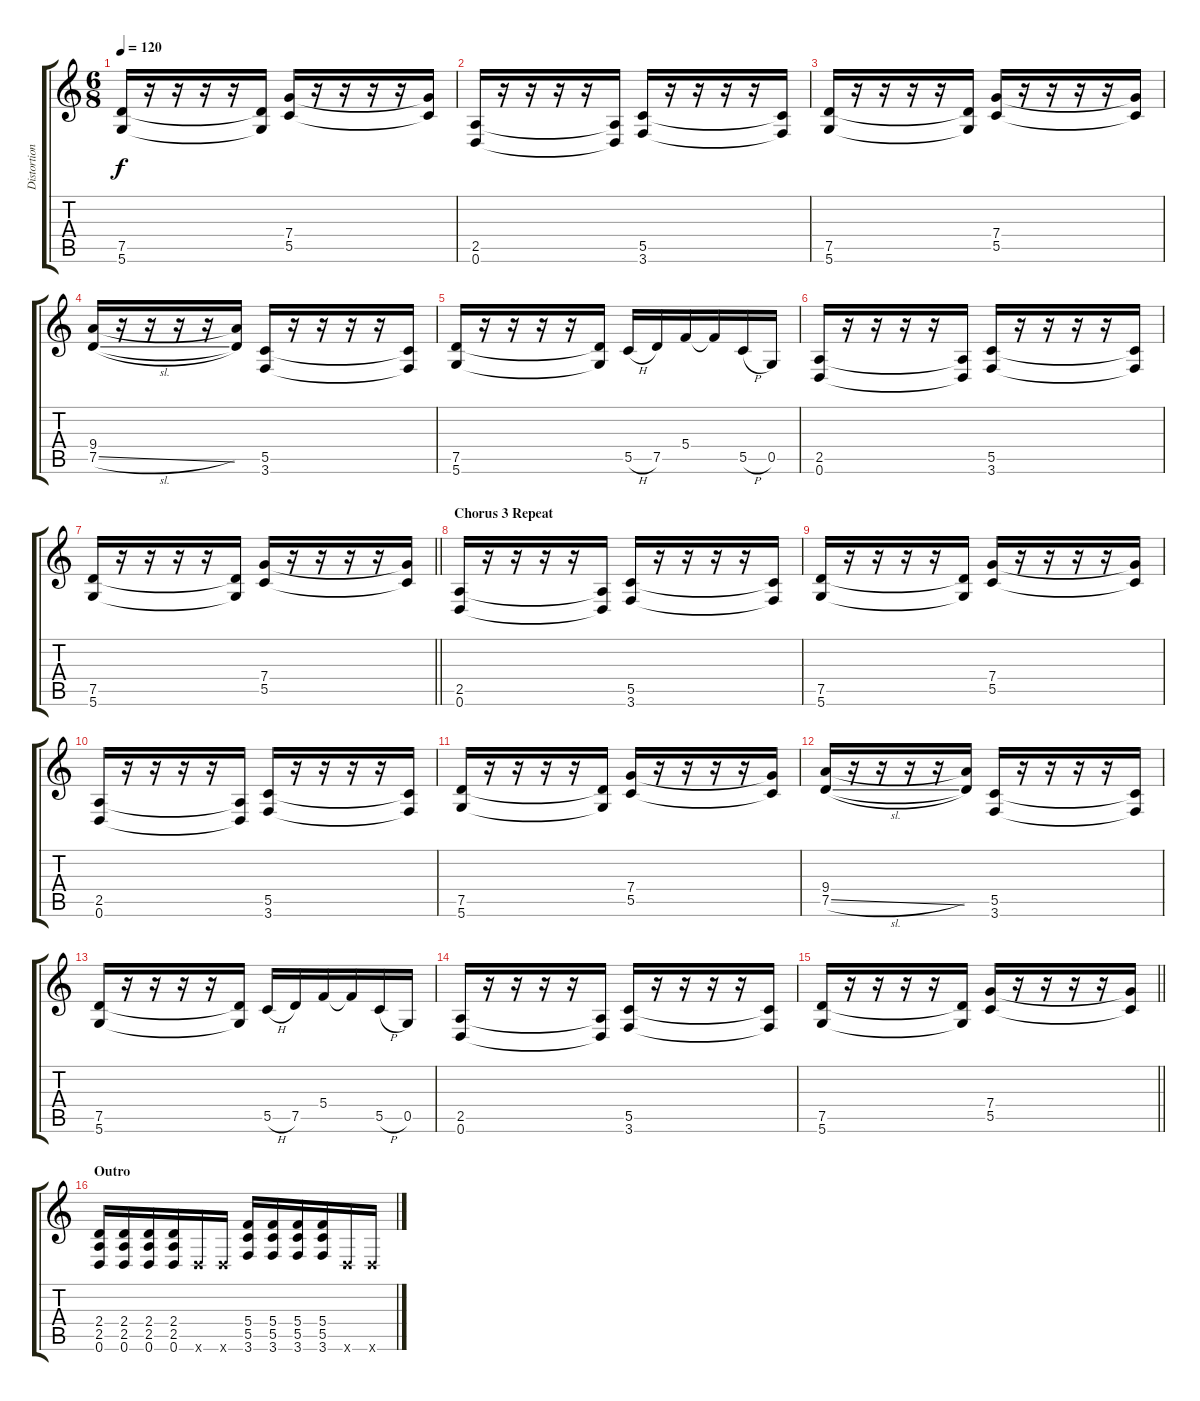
\track ("Distortion 1" "Distortion") {instrument distortionguitar}
\staff {score tabs}
\tuning (D4 A3 F3 C3 G2 D2) {hide}
\ts (6 8)
\tempo 120
\clef g2
\ks c
(7.5 5.6).16{dy f} r.16 r.16 r.16 r.16 (7.5{t} 5.6{t}).16 (7.4 5.5).16 r.16 r.16 r.16 r.16 (7.4{t} 5.5{t}).16 |
(2.5 0.6).16 r.16 r.16 r.16 r.16 (2.5{t} 0.6{t}).16 (5.5 3.6).16 r.16 r.16 r.16 r.16 (5.5{t} 3.6{t}).16 |
(7.5 5.6).16 r.16 r.16 r.16 r.16 (7.5{t} 5.6{t}).16 (7.4 5.5).16 r.16 r.16 r.16 r.16 (7.4{t} 5.5{t}).16 |
(9.4 7.5{sl}).16 r.16 r.16 r.16 r.16 (9.4{t} 7.5{t}).16 (5.5 3.6).16 r.16 r.16 r.16 r.16 (5.5{t} 3.6{t}).16 |
(7.5 5.6).16 r.16 r.16 r.16 r.16 (7.5{t} 5.6{t}).16 5.5{h}.16 7.5.16 5.4.16 5.4{t}.16 5.5{h}.16 0.5.16 |
(2.5 0.6).16 r.16 r.16 r.16 r.16 (2.5{t} 0.6{t}).16 (5.5 3.6).16 r.16 r.16 r.16 r.16 (5.5{t} 3.6{t}).16 |
\barLineRight lightlight
(7.5 5.6).16 r.16 r.16 r.16 r.16 (7.5{t} 5.6{t}).16 (7.4 5.5).16 r.16 r.16 r.16 r.16 (7.4{t} 5.5{t}).16 |
\section ("" "Chorus 3 Repeat")
(2.5 0.6).16 r.16 r.16 r.16 r.16 (2.5{t} 0.6{t}).16 (5.5 3.6).16 r.16 r.16 r.16 r.16 (5.5{t} 3.6{t}).16 |
(7.5 5.6).16 r.16 r.16 r.16 r.16 (7.5{t} 5.6{t}).16 (7.4 5.5).16 r.16 r.16 r.16 r.16 (7.4{t} 5.5{t}).16 |
(2.5 0.6).16 r.16 r.16 r.16 r.16 (2.5{t} 0.6{t}).16 (5.5 3.6).16 r.16 r.16 r.16 r.16 (5.5{t} 3.6{t}).16 |
(7.5 5.6).16 r.16 r.16 r.16 r.16 (7.5{t} 5.6{t}).16 (7.4 5.5).16 r.16 r.16 r.16 r.16 (7.4{t} 5.5{t}).16 |
(9.4 7.5{sl}).16 r.16 r.16 r.16 r.16 (9.4{t} 7.5{t}).16 (5.5 3.6).16 r.16 r.16 r.16 r.16 (5.5{t} 3.6{t}).16 |
(7.5 5.6).16 r.16 r.16 r.16 r.16 (7.5{t} 5.6{t}).16 5.5{h}.16 7.5.16 5.4.16 5.4{t}.16 5.5{h}.16 0.5.16 |
(2.5 0.6).16 r.16 r.16 r.16 r.16 (2.5{t} 0.6{t}).16 (5.5 3.6).16 r.16 r.16 r.16 r.16 (5.5{t} 3.6{t}).16 |
\barLineRight lightlight
(7.5 5.6).16 r.16 r.16 r.16 r.16 (7.5{t} 5.6{t}).16 (7.4 5.5).16 r.16 r.16 r.16 r.16 (7.4{t} 5.5{t}).16 |
\section ("" "Outro")
(2.4 2.5 0.6).16 (2.4 2.5 0.6).16 (2.4 2.5 0.6).16 (2.4 2.5 0.6).16 0.6{x}.16 0.6{x}.16 (5.4 5.5 3.6).16 (5.4 5.5 3.6).16 (5.4 5.5 3.6).16 (5.4 5.5 3.6).16 0.6{x}.16 0.6{x}.16
